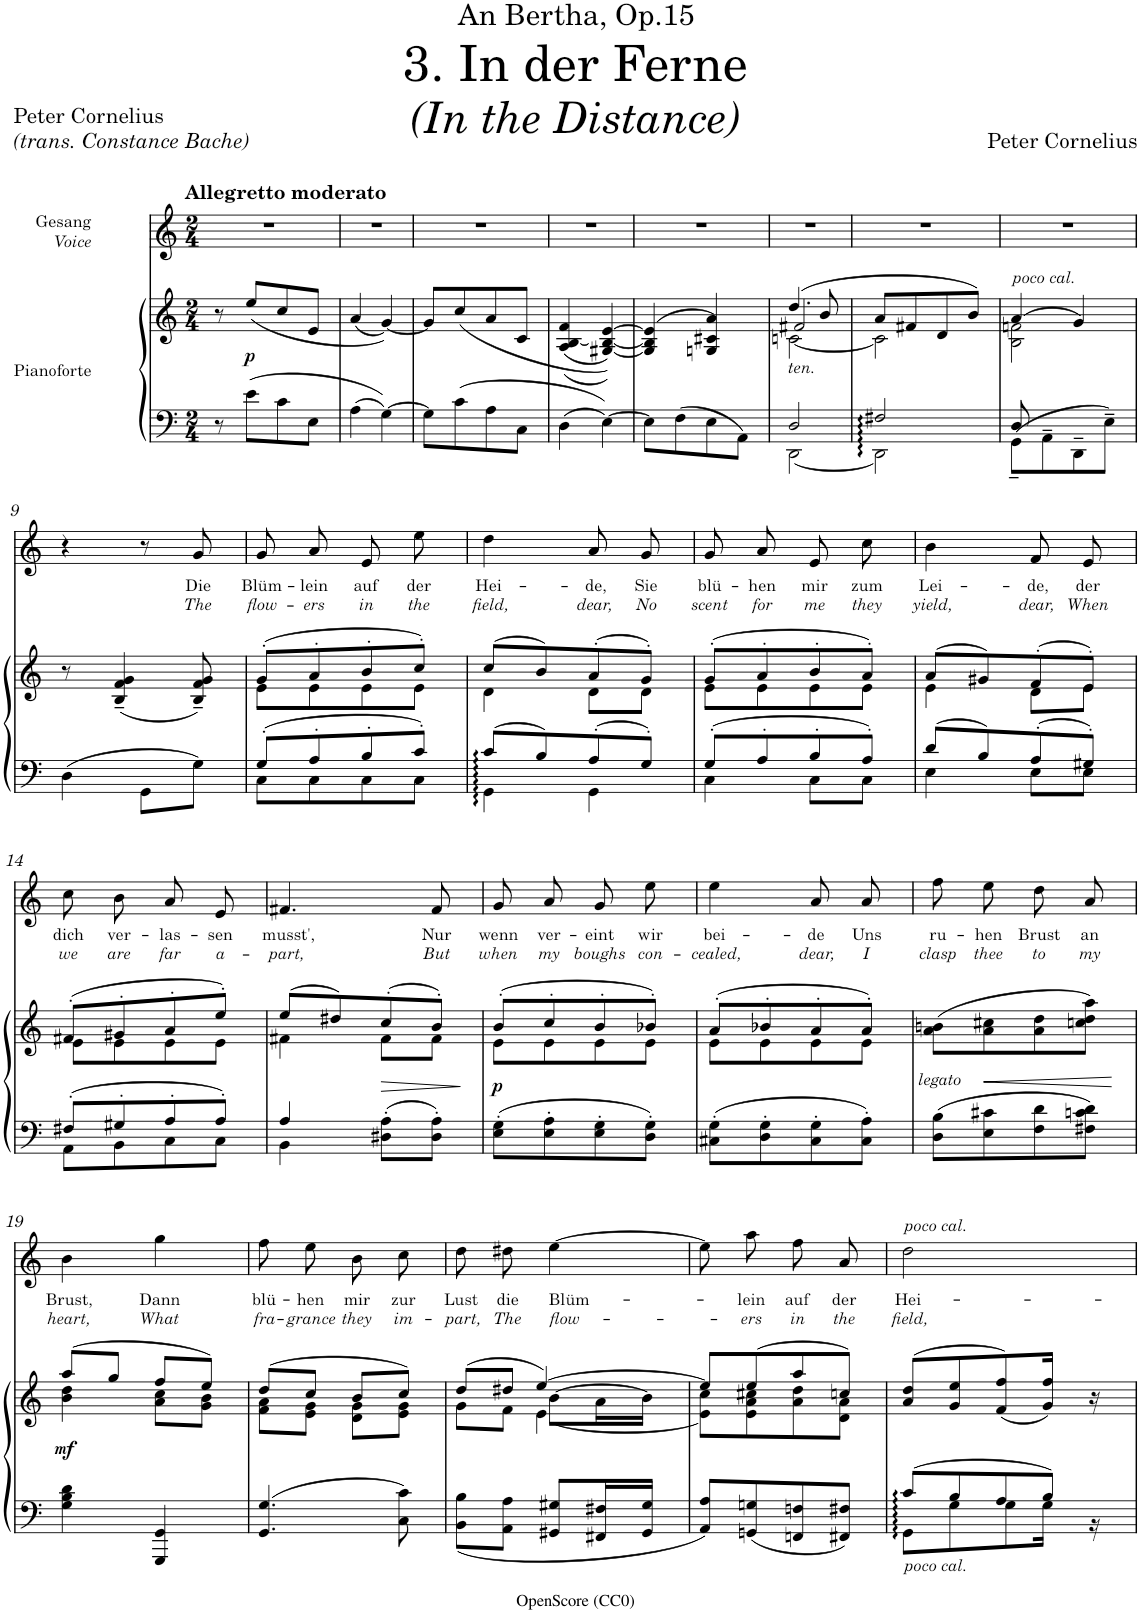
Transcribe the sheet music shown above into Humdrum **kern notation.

**kern	**kern	**dynam	**kern	**text	**text
*part2	*part2	*part2	*part1	*part1	*part1
*staff3	*staff2	*staff2/3	*staff1	*staff1	*staff1
*I"Pianoforte	*	*	*I"Gesang Voice	*	*
*I'Pno	*	*	*	*	*
*clefF4	*clefG2	*	*clefG2	*	*
*k[]	*k[]	*	*k[]	*	*
*M2/4	*M2/4	*	*M2/4	*	*
=1	=1	=1	=1	=1	=1
!	!	!	!LO:TX:a:B:t=Allegretto moderato	!	!
8r	8r	.	2r	.	.
!	!	!LO:DY:b	!	!	!
8e\L	(8ee/L	p	.	.	.
8c\	8cc/	.	.	.	.
8E\J	8e/J	.	.	.	.
=2	=2	=2	=2	=2	=2
4A\	(4a/	.	2r	.	.
[4G\	[4g/))	.	.	.	.
=3	=3	=3	=3	=3	=3
8G\L]	8g/L]	.	2r	.	.
8c\	(8cc/	.	.	.	.
8A\	8a/	.	.	.	.
8C\J	8c/J	.	.	.	.
=4	=4	=4	=4	=4	=4
4D\	(<(4A/ [4B/ 4f/	.	2r	.	.
[4E\	[4G#X/ 4B/_ [4e/)))	.	.	.	.
=5	=5	=5	=5	=5	=5
8E\L]	(>4G#/] 4B/] 4e/]	.	2r	.	.
8F\	.	.	.	.	.
8E\	4Gn/ 4c#X/ 4a/)	.	.	.	.
8AA\J	.	.	.	.	.
=6	=6	=6	=6	=6	=6
*^	*^	*	*	*	*
*	*	*	*^	*	*	*	*
!	!	!LO:TX:b:i:t=ten.	!	!	!	!	!	!
2D/	[2DD\	(4.dd~/	2f#X/	[2cn\	.	2r	.	.
.	.	8b/	.	.	.	.	.	.
*	*	*	*v	*v	*	*	*	*
=7	=7	=7	=7	=7	=7	=7	=7
2F#X/	2DD\]	8a/L	2c\]	.	2r	.	.
.	.	8f#X/	.	.	.	.	.
.	.	8d/	.	.	.	.	.
.	.	8b/J)	.	.	.	.	.
=8	=8	=8	=8	=8	=8	=8	=8
!	!	!	!	!	!LO:TX:b:i:t=poco cal.	!	!
8GG~\L	8D/	(>4a/	2B\ 2fn\	.	2r	.	.
8AA~\	4.ryy	.	.	.	.	.	.
8DD~\	.	4g/)	.	.	.	.	.
8E~\J	.	.	.	.	.	.	.
*v	*v	*	*	*	*	*	*
*	*v	*v	*	*	*	*
!!LO:LB:g=z
=9	=9	=9	=9	=9	=9
4D\	8r	.	4r	.	.
.	(4B/~ 4f/~ 4g/~	.	.	.	.
8GG\L	.	.	8r	.	.
!	!	!	!	!LO:LY:b	!LO:LY:b
8G\J	8B/~ 8f/~ 8g/~)	.	8g/	Die	The
=10	=10	=10	=10	=10	=10
*^	*^	*	*	*	*
!	!	!	!	!	!	!LO:LY:b	!LO:LY:b
8G'/L	8C\L	(8g'/L	8e\L	.	8g/L	Blüm-	flow-
!	!	!	!	!	!	!LO:LY:b	!LO:LY:b
8A'/	8C\	8a'/	8e\	.	8a/J	-lein	-ers
!	!	!	!	!	!	!LO:LY:b	!LO:LY:b
8B'/	8C\	8b'/	8e\	.	8e/L	auf	in
!	!	!	!	!	!	!LO:LY:b	!LO:LY:b
8c'/J	8C\J	8cc'/J)	8e\J	.	8ee/J	der	the
=11	=11	=11	=11	=11	=11	=11	=11
!	!	!	!	!	!	!LO:LY:b	!LO:LY:b
8c/L	4GG\	(8cc/L	4d\	.	4dd\	Hei-	field,
8B/	.	8b/)	.	.	.	.	.
!	!	!	!	!	!	!LO:LY:b	!LO:LY:b
8A'/	4GG\	(8a'/	8d\L	.	8a/L	-de,	dear,
!	!	!	!	!	!	!LO:LY:b	!LO:LY:b
8G'/J	.	8g'/J)	8d\J	.	8g/J	Sie	No
=12	=12	=12	=12	=12	=12	=12	=12
!	!	!	!	!	!	!LO:LY:b	!LO:LY:b
8G'/L	4C\	(8g'/L	8e\L	.	8g/L	blü-	scent
!	!	!	!	!	!	!LO:LY:b	!LO:LY:b
8A'/	.	8a'/	8e\	.	8a/J	-hen	for
!	!	!	!	!	!	!LO:LY:b	!LO:LY:b
8B'/	8C\L	8b'/	8e\	.	8e/L	mir	me
!	!	!	!	!	!	!LO:LY:b	!LO:LY:b
8A'/J	8C\J	8a'/J)	8e\J	.	8cc/J	zum	they
=13	=13	=13	=13	=13	=13	=13	=13
!	!	!	!	!	!	!LO:LY:b	!LO:LY:b
8d/L	4E\	(8a/L	4e\	.	4b\	Lei-	yield,
8B/	.	8g#X/)	.	.	.	.	.
!	!	!	!	!	!	!LO:LY:b	!LO:LY:b
8A'/	8E\L	(8f'/	8d\L	.	8f/L	-de,	dear,
!	!	!	!	!	!	!LO:LY:b	!LO:LY:b
8G#X'/J	8E\J	8e'/J)	8e\J	.	8e/J	der	When
!!LO:LB:g=z
=14	=14	=14	=14	=14	=14	=14	=14
!	!	!	!	!	!	!LO:LY:b	!LO:LY:b
8F#X'/L	8AA\L	(8f#X'/L	8e\L	.	8cc\L	dich	we
!	!	!	!	!	!	!LO:LY:b	!LO:LY:b
8G#X'/	8BB\	8g#X'/	8e\	.	8b\J	ver-	are
!	!	!	!	!	!	!LO:LY:b	!LO:LY:b
8A'/	8C\	8a'/	8e\	.	8a/L	-las-	far
!	!	!	!	!	!	!LO:LY:b	!LO:LY:b
8A'/J	8C\J	8ee'/J)	8e\J	.	8e/J	-sen	a-
=15	=15	=15	=15	=15	=15	=15	=15
!	!	!	!	!	!	!LO:LY:b	!LO:LY:b
4A/	4BB\	(8ee/L	4f#X\	.	4.f#X/	musst',	-part,
.	.	8dd#X/)	.	.	.	.	.
!	!	!	!	!LO:HP:b	!	!	!
8D#X\'> 8A\'>L	4ryy	(8cc'/	8f#\L	>	.	.	.
!	!	!	!	!	!	!LO:LY:b	!LO:LY:b
8D#\'> 8A\'>J	.	8b'/J)	8f#\J	.	8f#/	Nur	But
*v	*v	*	*	*	*	*	*
*	*v	*v	*	*	*	*
.	.	]	.	.	.
=16	=16	=16	=16	=16	=16
*	*^	*	*	*	*
!	!	!	!LO:DY:b	!	!LO:LY:b	!LO:LY:b
8E\' 8G\'L	(8b'/L	8e\L	p	8g/L	wenn	when
!	!	!	!	!	!LO:LY:b	!LO:LY:b
8E\' 8A\'	8cc'/	8e\	.	8a/J	ver-	my
!	!	!	!	!	!LO:LY:b	!LO:LY:b
8E\' 8G\'	8b'/	8e\	.	8g\L	-eint	boughs
!	!	!	!	!	!LO:LY:b	!LO:LY:b
8D\' 8G\'J	8b-X'/J)	8e\J	.	8ee\J	wir	con-
=17	=17	=17	=17	=17	=17	=17
!	!	!	!	!	!LO:LY:b	!LO:LY:b
8C#X\' 8G\'L	(8a'/L	8e\L	.	4ee\	bei-	-cealed,
8D\' 8G\'	8b-X'/	8e\	.	.	.	.
!	!	!	!	!	!LO:LY:b	!LO:LY:b
8C#\' 8G\'	8a'/	8e\	.	8a/L	-de	dear,
!	!	!	!	!	!LO:LY:b	!LO:LY:b
8C#\' 8A\'J	8a'/J)	8e\J	.	8a/J	Uns	I
=18	=18	=18	=18	=18	=18	=18
!	!LO:TX:b:i:t=legato	!	!	!	!	!
!	!	!	!	!	!LO:LY:b	!LO:LY:b
*	*v	*v	*	*	*	*
8D\ 8B\L	(8a\ 8bn\L	.	8ff\L	ru-	clasp
!	!	!LO:HP:b	!	!LO:LY:b	!LO:LY:b
8E\ 8c#X\	8a\ 8cc#X\	<	8ee\J	-hen	thee
!	!	!	!	!LO:LY:b	!LO:LY:b
8F\ 8d\	8a\ 8dd\	.	8dd\L	Brust	to
!	!	!	!	!LO:LY:b	!LO:LY:b
8F#X\ 8cn\ 8d\J	8ccn\ 8dd\ 8aa\J)	.	8a\J	an	my
.	.	[	.	.	.
!!LO:LB:g=z
=19	=19	=19	=19	=19	=19
*	*^	*	*	*	*
!	!	!	!LO:DY:b	!	!LO:LY:b	!LO:LY:b
4G\ 4B\ 4d\	(8aa/L	4b\ 4dd\	mf	4b\	Brust,	heart,
.	8gg/J	.	.	.	.	.
!	!	!	!	!	!LO:LY:b	!LO:LY:b
4GGG/ 4GG/	8ff/L	8a\ 8cc\L	.	4gg\	Dann	What
.	8ee/J)	8g\ 8b\J	.	.	.	.
=20	=20	=20	=20	=20	=20	=20
!	!	!	!	!	!LO:LY:b	!LO:LY:b
4.GG/ 4.G/	(8dd/L	8f\ 8a\L	.	8ff\L	blü-	fra-
!	!	!	!	!	!LO:LY:b	!LO:LY:b
.	8cc/J	8e\ 8g\J	.	8ee\J	-hen	-grance
!	!	!	!	!	!LO:LY:b	!LO:LY:b
.	8b/L	8d\ 8g\L	.	8b\L	mir	they
!	!	!	!	!	!LO:LY:b	!LO:LY:b
8C\ 8c\	8cc/J)	8e\ 8g\J	.	8cc\J	zur	im-
=21	=21	=21	=21	=21	=21	=21
*	*	*^	*	*	*	*
!	!	!	!	!	!	!LO:LY:b	!LO:LY:b
8BB\ 8B\L	(8dd/L	8g\L	4ryy	.	8dd\L	Lust	-part,
!	!	!	!	!	!	!LO:LY:b	!LO:LY:b
8AA\ 8A\J	8dd#X/J	8f\J	.	.	8dd#X\J	die	The
!	!	!	!	!	!	!LO:LY:b	!LO:LY:b
8GG#X/ 8G#X/L	[4ee/)	[>8b\L	[4e\	.	[4ee\	Blüm-	flow-
16FF#X/ 16F#X/L	.	16a\L	.	.	.	.	.
16GG#/ 16G#/JJ	.	16b\JJ]	.	.	.	.	.
*	*	*v	*v	*	*	*	*
=22	=22	=22	=22	=22	=22	=22
8AA/ 8A/L	8ee/L]	8e\] 8cc\L	.	8ee\L]	.	.
!	!	!	!	!	!LO:LY:b	!LO:LY:b
8GGn/ 8Gn/	(8ee/	8e\ 8a\ 8cc#X\	.	8aa\J	-lein	-ers
!	!	!	!	!	!LO:LY:b	!LO:LY:b
8FFn/ 8Fn/	8aa/	8a\ 8dd\	.	8ff\L	auf	in
!	!	!	!	!	!LO:LY:b	!LO:LY:b
8FF#X/ 8F#X/J	8ccn/J)	8d\ 8a\J	.	8a\J	der	the
=23	=23	=23	=23	=23	=23	=23
*^	*	*	*	*	*	*
!	!	!	!	!	!LO:TX:a:i:t=poco cal.	!	!
!LO:TX:b:i:t=poco cal.	!	!	!	!	!	!	!
!	!	!	!	!	!	!LO:LY:b	!LO:LY:b
*	*	*v	*v	*	*	*	*
8c/L	8GG\L	(>8a/ 8dd/L	.	2dd\	Hei-	field,
8B/	8G\	8g/ 8ee/	.	.	.	.
8A/	8G\	(8f/ 8ff/)	.	.	.	.
8B/J	16G\Jk	16g/ 16ff/Jk)	.	.	.	.
.	16r	16r	.	.	.	.
*v	*v	*	*	*	*	*
=	=	=	=	=	=
*-	*-	*-	*-	*-	*-
